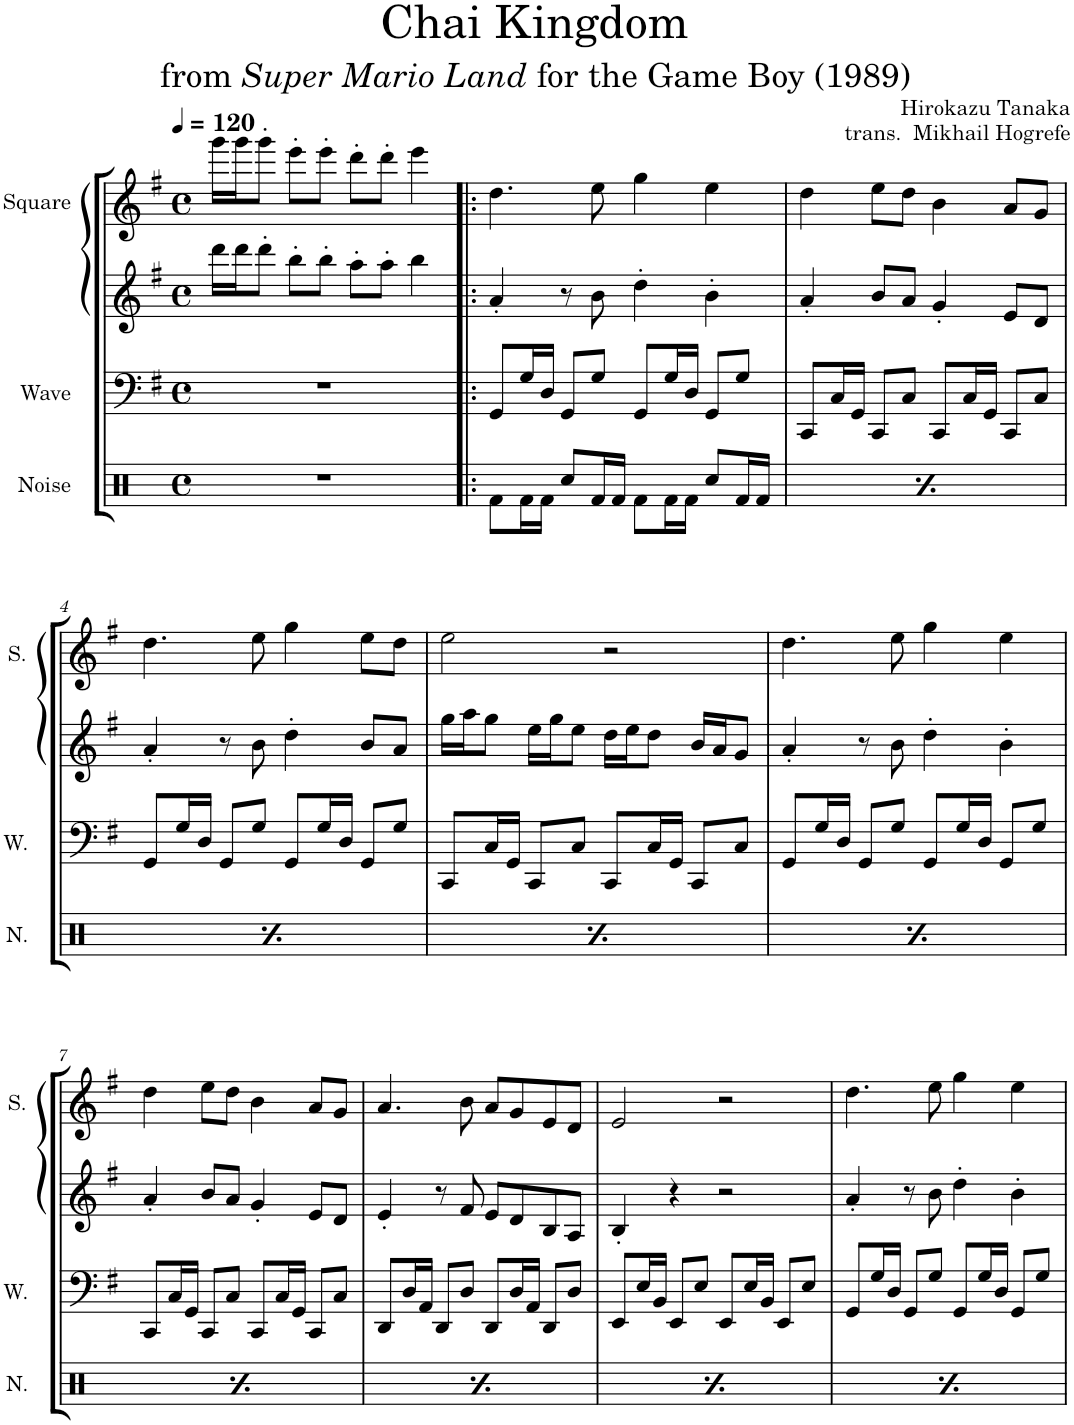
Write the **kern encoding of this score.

**kern	**kern	**kern	**kern
*part4	*part3	*part2	*part1
*staff4	*staff3	*staff2	*staff1
*I"Noise	*I"Wave	*I"Square Synthesizer	*I"Square
*I'N.	*I'W.	*	*I'S.
*clefX	*clefF4	*clefG2	*clefG2
*k[]	*k[f#]	*k[f#]	*k[f#]
*M4/4	*M4/4	*M4/4	*M4/4
*met(c)	*met(c)	*met(c)	*met(c)
*MM120	*MM120	*MM120	*MM120
=1	=1	=1	=1
1r	1r	16ddd\LL	16ggg\LL
.	.	16ddd\J	16ggg\J
.	.	8ddd'\J	8ggg'\J
.	.	8bb'\L	8eee'\L
.	.	8bb'\J	8eee'\J
.	.	8aa'\L	8ddd'\L
.	.	8aa'\J	8ddd'\J
.	.	4bb\	4eee\
=2!|:	=2!|:	=2!|:	=2!|:
8Rf\L	8GG/L	4a'/	4.dd\
16Rf\L	16G/L	.	.
16Rf\JJ	16D/JJ	.	.
8Rcc/L	8GG/L	8r	.
16Rf/L	8G/J	8b\	8ee\
16Rf/JJ	.	.	.
8Rf\L	8GG/L	4dd'\	4gg\
16Rf\L	16G/L	.	.
16Rf\JJ	16D/JJ	.	.
8Rcc/L	8GG/L	4b'\	4ee\
16Rf/L	8G/J	.	.
16Rf/JJ	.	.	.
=3	=3	=3	=3
8Rf\L	8CC/L	4a'/	4dd\
16Rf\L	16C/L	.	.
16Rf\JJ	16GG/JJ	.	.
8Rcc/L	8CC/L	8b/L	8ee\L
16Rf/L	8C/J	8a/J	8dd\J
16Rf/JJ	.	.	.
8Rf\L	8CC/L	4g'/	4b\
16Rf\L	16C/L	.	.
16Rf\JJ	16GG/JJ	.	.
8Rcc/L	8CC/L	8e/L	8a/L
16Rf/L	8C/J	8d/J	8g/J
16Rf/JJ	.	.	.
!!LO:LB:g=z
=4	=4	=4	=4
8Rf\L	8GG/L	4a'/	4.dd\
16Rf\L	16G/L	.	.
16Rf\JJ	16D/JJ	.	.
8Rcc/L	8GG/L	8r	.
16Rf/L	8G/J	8b\	8ee\
16Rf/JJ	.	.	.
8Rf\L	8GG/L	4dd'\	4gg\
16Rf\L	16G/L	.	.
16Rf\JJ	16D/JJ	.	.
8Rcc/L	8GG/L	8b/L	8ee\L
16Rf/L	8G/J	8a/J	8dd\J
16Rf/JJ	.	.	.
=5	=5	=5	=5
8Rf\L	8CC/L	16gg\LL	2ee\
.	.	16aa\J	.
16Rf\L	16C/L	8gg\J	.
16Rf\JJ	16GG/JJ	.	.
8Rcc/L	8CC/L	16ee\LL	.
.	.	16gg\J	.
16Rf/L	8C/J	8ee\J	.
16Rf/JJ	.	.	.
8Rf\L	8CC/L	16dd\LL	2r
.	.	16ee\J	.
16Rf\L	16C/L	8dd\J	.
16Rf\JJ	16GG/JJ	.	.
8Rcc/L	8CC/L	16b/LL	.
.	.	16a/J	.
16Rf/L	8C/J	8g/J	.
16Rf/JJ	.	.	.
=6	=6	=6	=6
8Rf\L	8GG/L	4a'/	4.dd\
16Rf\L	16G/L	.	.
16Rf\JJ	16D/JJ	.	.
8Rcc/L	8GG/L	8r	.
16Rf/L	8G/J	8b\	8ee\
16Rf/JJ	.	.	.
8Rf\L	8GG/L	4dd'\	4gg\
16Rf\L	16G/L	.	.
16Rf\JJ	16D/JJ	.	.
8Rcc/L	8GG/L	4b'\	4ee\
16Rf/L	8G/J	.	.
16Rf/JJ	.	.	.
!!LO:LB:g=z
=7	=7	=7	=7
8Rf\L	8CC/L	4a'/	4dd\
16Rf\L	16C/L	.	.
16Rf\JJ	16GG/JJ	.	.
8Rcc/L	8CC/L	8b/L	8ee\L
16Rf/L	8C/J	8a/J	8dd\J
16Rf/JJ	.	.	.
8Rf\L	8CC/L	4g'/	4b\
16Rf\L	16C/L	.	.
16Rf\JJ	16GG/JJ	.	.
8Rcc/L	8CC/L	8e/L	8a/L
16Rf/L	8C/J	8d/J	8g/J
16Rf/JJ	.	.	.
=8	=8	=8	=8
8Rf\L	8DD/L	4e'/	4.a/
16Rf\L	16D/L	.	.
16Rf\JJ	16AA/JJ	.	.
8Rcc/L	8DD/L	8r	.
16Rf/L	8D/J	8f#/	8b\
16Rf/JJ	.	.	.
8Rf\L	8DD/L	8e/L	8a/L
16Rf\L	16D/L	8d/	8g/
16Rf\JJ	16AA/JJ	.	.
8Rcc/L	8DD/L	8B/	8e/
16Rf/L	8D/J	8A/J	8d/J
16Rf/JJ	.	.	.
=9	=9	=9	=9
8Rf\L	8EE/L	4B'/	2e/
16Rf\L	16E/L	.	.
16Rf\JJ	16BB/JJ	.	.
8Rcc/L	8EE/L	4r	.
16Rf/L	8E/J	.	.
16Rf/JJ	.	.	.
8Rf\L	8EE/L	2r	2r
16Rf\L	16E/L	.	.
16Rf\JJ	16BB/JJ	.	.
8Rcc/L	8EE/L	.	.
16Rf/L	8E/J	.	.
16Rf/JJ	.	.	.
=10	=10	=10	=10
8Rf\L	8GG/L	4a'/	4.dd\
16Rf\L	16G/L	.	.
16Rf\JJ	16D/JJ	.	.
8Rcc/L	8GG/L	8r	.
16Rf/L	8G/J	8b\	8ee\
16Rf/JJ	.	.	.
8Rf\L	8GG/L	4dd'\	4gg\
16Rf\L	16G/L	.	.
16Rf\JJ	16D/JJ	.	.
8Rcc/L	8GG/L	4b'\	4ee\
16Rf/L	8G/J	.	.
16Rf/JJ	.	.	.
=	=	=	=
*-	*-	*-	*-
